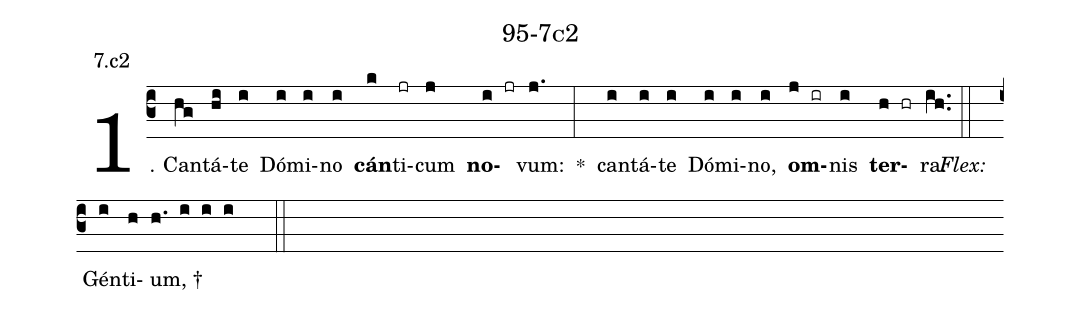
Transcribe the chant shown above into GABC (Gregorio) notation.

name: 95-7c2;
annotation: 7.c2;
%%
(c3)1. Can(hg)tá(hi)te(i) Dó(i)mi(i)no(i) <b>cán</b>(k)ti(jr)cum(j) <b>no</b>(i jr)vum:(j.) *(:) can(i)tá(i)te(i) Dó(i)mi(i)no,(i) <b>om</b>(j ir)nis(i) <b>ter</b>(h hr)ra.(ih..) (::)
<i>Flex:</i>()  Gén(i)ti(h)um, †(h. i i i  ::)
